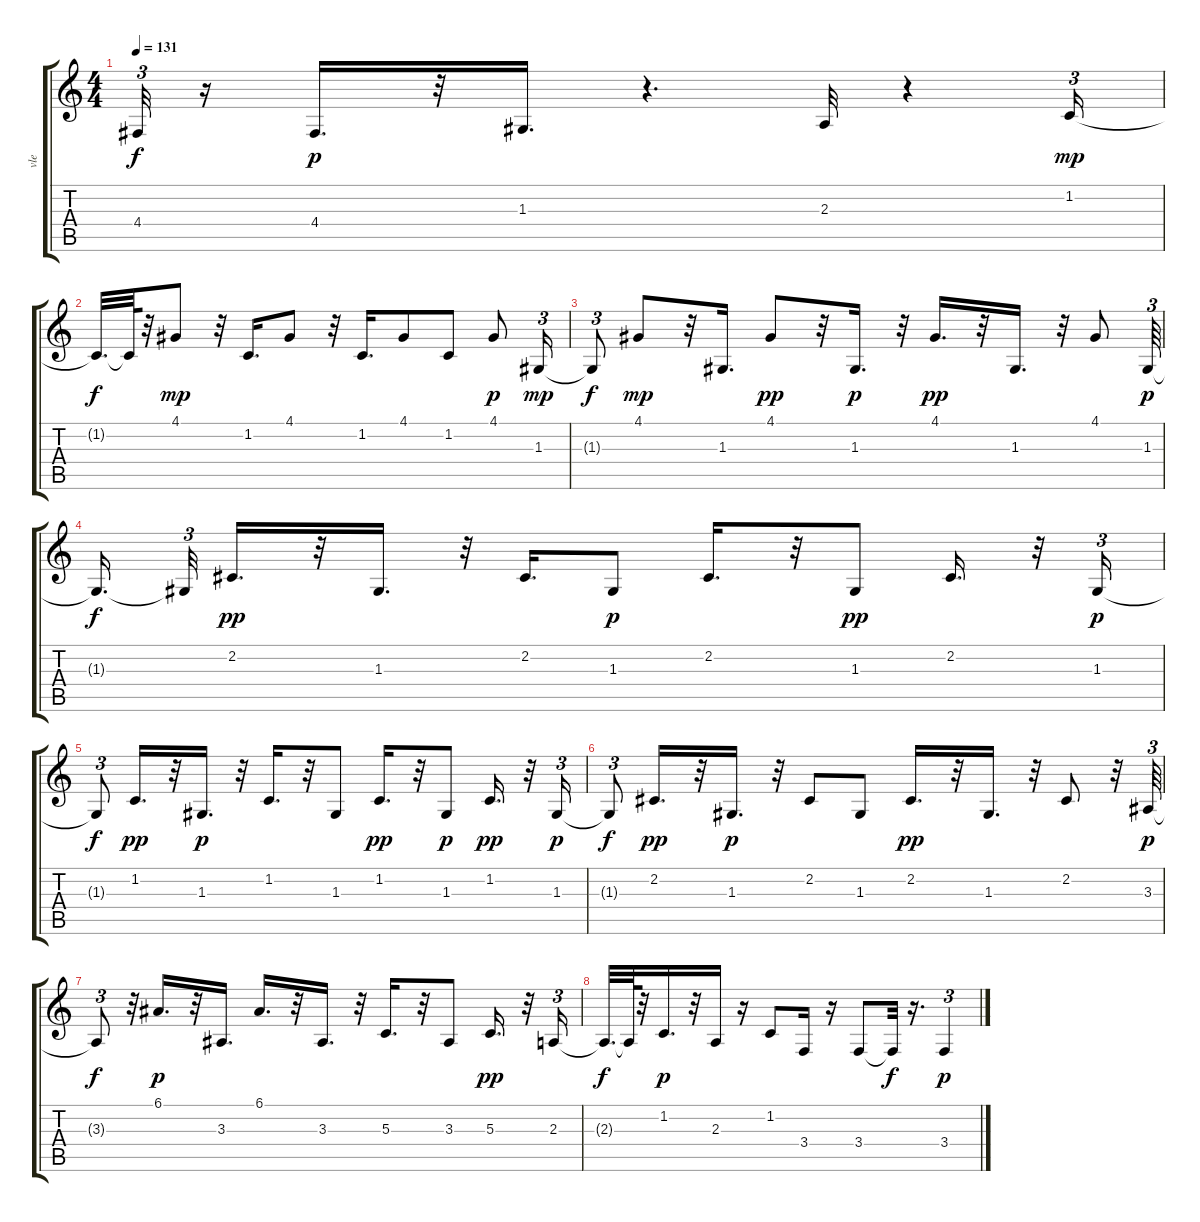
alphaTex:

\track ("vle" "vle") {instrument stringensemble2}
\staff {score tabs}
\tuning (E4 B3 G3 D3 A2 E2) {hide}
\ts (4 4)
\tempo 131
\clef g2
\ks c
4.4{t}.32{tu (3 2) dy f} r.16 4.4.16{d dy p} r.32 1.3.16{d} r.4{d} 2.3.32 r.4 1.2.16{tu (3 2) dy mp} |
1.2{t}.32{d dy f} 1.2{t}.64 r.32 4.1.8{dy mp} r.32 1.2.16{d} 4.1.8 r.32 1.2.16{d} 4.1.8 1.2.8 4.1.8{dy p} 1.3.16{tu (3 2) dy mp} |
1.3{t}.8{tu (3 2) dy f} 4.1.8{dy mp} r.32 1.3.16{d} 4.1.8{dy pp} r.32 1.3.16{d dy p} r.32 4.1.16{d dy pp} r.32 1.3.16{d} r.32 4.1.8 1.3.64{tu (3 2) dy p} |
1.3{t}.16{d dy f beam splitsecondary} 1.3{t}.32{tu (3 2)} 2.2.16{d dy pp} r.32 1.3.16{d} r.32 2.2.16{d} 1.3.8{dy p} 2.2.16{d} r.32 1.3.8{dy pp} 2.2.16{d} r.32 1.3.16{tu (3 2) dy p} |
1.3{t}.8{tu (3 2) dy f} 1.2.16{d dy pp} r.32 1.3.16{d dy p} r.32 1.2.16{d} r.32 1.3.8 1.2.16{d dy pp} r.32 1.3.8{dy p} 1.2.16{d dy pp} r.32 1.3.16{tu (3 2) dy p} |
1.3{t}.8{tu (3 2) dy f} 2.2.16{d dy pp} r.32 1.3.16{d dy p} r.32 2.2.8 1.3.8 2.2.16{d dy pp} r.32 1.3.16{d} r.32 2.2.8 r.32 3.3.64{tu (3 2) dy p} |
3.3{t}.8{tu (3 2) dy f} r.32 6.1.16{d dy p} r.32 3.3.16{d} 6.1.16{d} r.32 3.3.16{d} r.32 5.3.16{d} r.32 3.3.8 5.3.16{d dy pp} r.32 2.3.16{tu (3 2)} |
2.3{t}.32{d dy f} 2.3{t}.64 r.32 1.2.16{d dy p} r.32 2.3.16 r.16 1.2.8 3.4.16 r.16 3.4.8 3.4{t}.32{dy f} r.16{d} 3.4.4{tu (3 2) dy p}
